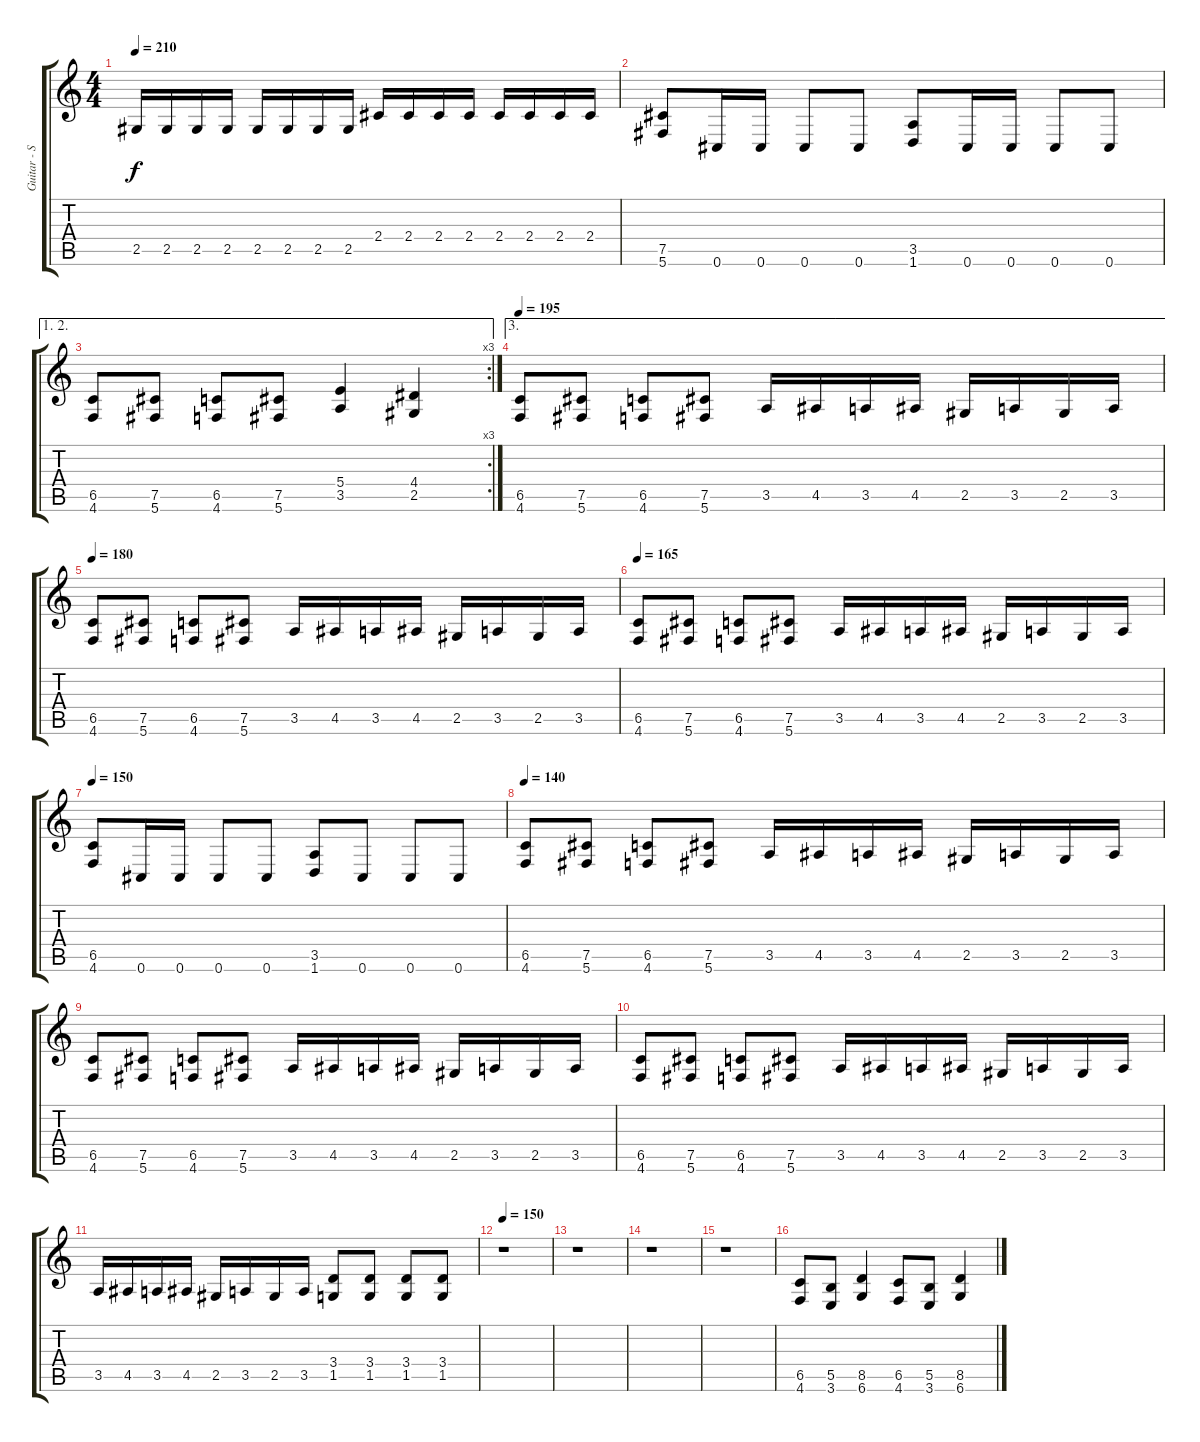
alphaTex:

\track ("Guitar - Sparky" "Guitar - S") {instrument distortionguitar}
\staff {score tabs}
\tuning (Db4 Ab3 E3 B2 Gb2 Db2) {hide}
\ts (4 4)
\tempo 210
\clef g2
\ks c
2.5.16{dy f} 2.5.16 2.5.16 2.5.16 2.5.16 2.5.16 2.5.16 2.5.16 2.4.16 2.4.16 2.4.16 2.4.16 2.4.16 2.4.16 2.4.16 2.4.16 |
(7.5 5.6).8 0.6.16 0.6.16 0.6.8 0.6.8 (3.5 1.6).8 0.6.16 0.6.16 0.6.8 0.6.8 |
\ae (1 2)
\rc 3
(6.5 4.6).8 (7.5 5.6).8 (6.5 4.6).8 (7.5 5.6).8 (5.4 3.5).4 (4.4 2.5).4 |
\ae 3
\tempo 195
(6.5 4.6).8 (7.5 5.6).8 (6.5 4.6).8 (7.5 5.6).8 3.5.16 4.5.16 3.5.16 4.5.16 2.5.16 3.5.16 2.5.16 3.5.16 |
\tempo 180
(6.5 4.6).8 (7.5 5.6).8 (6.5 4.6).8 (7.5 5.6).8 3.5.16 4.5.16 3.5.16 4.5.16 2.5.16 3.5.16 2.5.16 3.5.16 |
\tempo 165
(6.5 4.6).8 (7.5 5.6).8 (6.5 4.6).8 (7.5 5.6).8 3.5.16 4.5.16 3.5.16 4.5.16 2.5.16 3.5.16 2.5.16 3.5.16 |
\tempo 150
(6.5 4.6).8 0.6.16 0.6.16 0.6.8 0.6.8 (3.5 1.6).8 0.6.8 0.6.8 0.6.8 |
\tempo 140
(6.5 4.6).8 (7.5 5.6).8 (6.5 4.6).8 (7.5 5.6).8 3.5.16 4.5.16 3.5.16 4.5.16 2.5.16 3.5.16 2.5.16 3.5.16 |
(6.5 4.6).8 (7.5 5.6).8 (6.5 4.6).8 (7.5 5.6).8 3.5.16 4.5.16 3.5.16 4.5.16 2.5.16 3.5.16 2.5.16 3.5.16 |
(6.5 4.6).8 (7.5 5.6).8 (6.5 4.6).8 (7.5 5.6).8 3.5.16 4.5.16 3.5.16 4.5.16 2.5.16 3.5.16 2.5.16 3.5.16 |
3.5.16 4.5.16 3.5.16 4.5.16 2.5.16 3.5.16 2.5.16 3.5.16 (3.4 1.5).8 (3.4 1.5).8 (3.4 1.5).8 (3.4 1.5).8 |
\tempo 150
r.1 |
r.1 |
r.1 |
r.1 |
(6.5 4.6).8 (5.5 3.6).8 (8.5 6.6).4 (6.5 4.6).8 (5.5 3.6).8 (8.5 6.6).4
